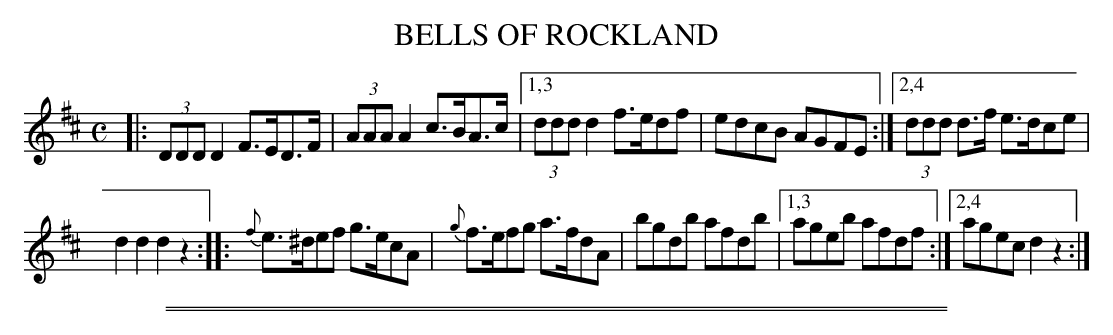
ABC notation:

X:1
T: BELLS OF ROCKLAND
M: C
L: 1/8
K: D
|:   (3DDD D2  F>ED>F | (3AAA A2 c>BA>c |\
[1,3 (3ddd d2  f>edf | edcB AGFE :|\
[2,4 (3ddd d>f e>dce |
d2d2 d2z2 ::\
{f}e>^def g>ecA | {g}f>efg a>fdA |\
bgdb afdb |[1,3 ageb afdf :|[2,4 agec d2z2 :|
